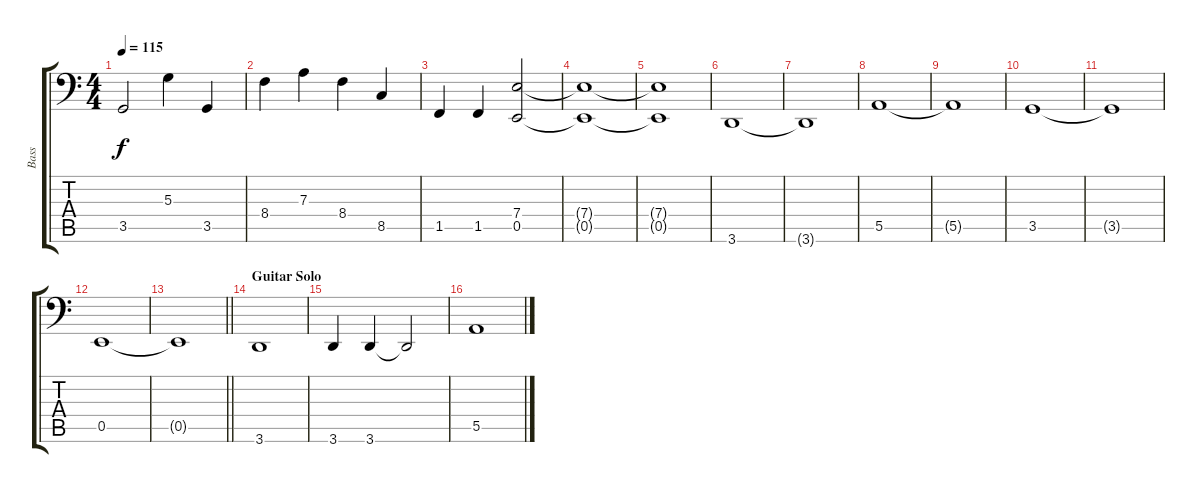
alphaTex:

\track ("Bass" "Bass") {instrument electricbassfinger}
\staff {score tabs}
\tuning (C3 G2 D2 A1 E1 B0) {hide}
\ts (4 4)
\tempo 115
\clef f4
\ks c
3.5.2{dy f} 5.3.4 3.5.4 |
8.4.4 7.3.4 8.4.4 8.5.4 |
1.5.4 1.5.4 (7.4 0.5).2 |
(7.4{t} 0.5{t}).1 |
(7.4{t} 0.5{t}).1 |
3.6.1 |
3.6{t}.1 |
5.5.1 |
5.5{t}.1 |
3.5.1 |
3.5{t}.1 |
0.5.1 |
\barLineRight lightlight
0.5{t}.1 |
\section ("" "Guitar Solo")
3.6.1 |
3.6.4 3.6.4 3.6{t}.2 |
5.5.1
